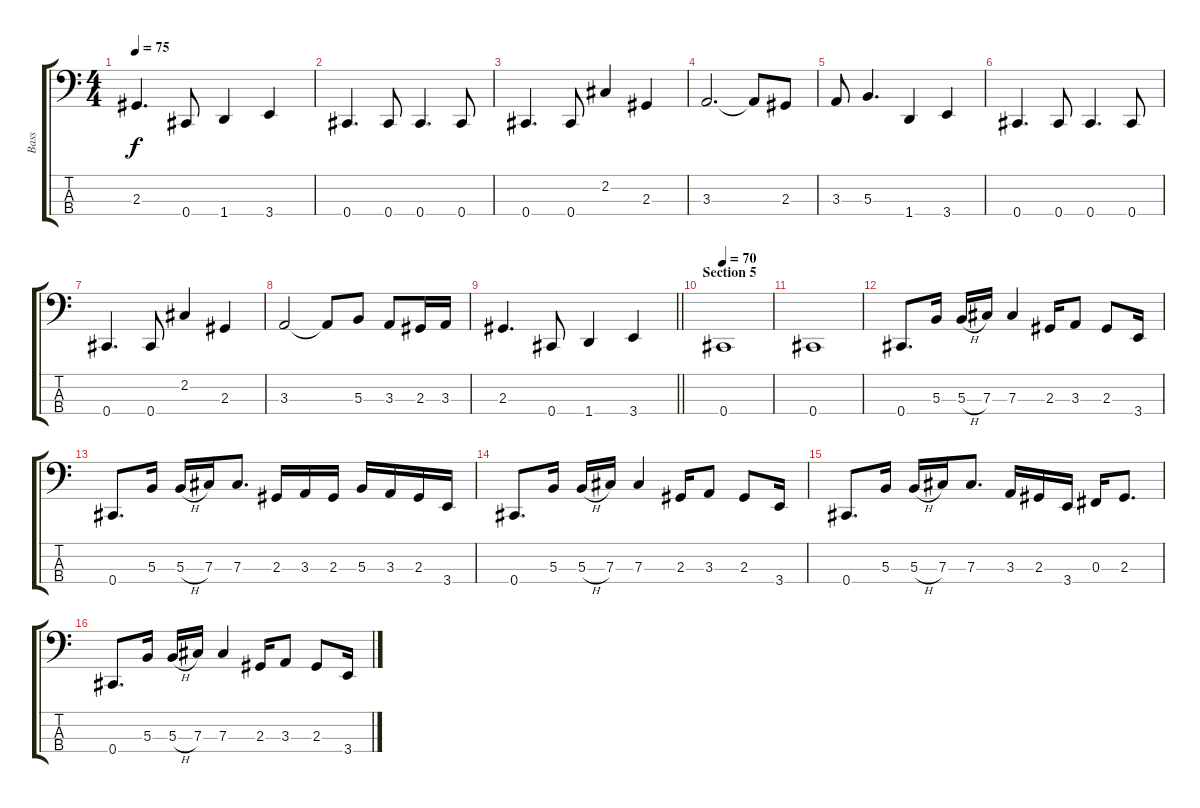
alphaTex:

\track ("Bass" "Bass") {instrument electricbasspick}
\staff {score tabs}
\tuning (E2 B1 Gb1 Db1) {hide}
\ts (4 4)
\tempo 75
\clef f4
\ks c
2.3.4{d dy f} 0.4.8 1.4.4 3.4.4 |
0.4.4{d} 0.4.8 0.4.4{d} 0.4.8 |
0.4.4{d} 0.4.8 2.2.4 2.3.4 |
3.3.2{d} 3.3{t}.8 2.3.8 |
3.3.8 5.3.4{d} 1.4.4 3.4.4 |
0.4.4{d} 0.4.8 0.4.4{d} 0.4.8 |
0.4.4{d} 0.4.8 2.2.4 2.3.4 |
3.3.2 3.3{t}.8 5.3.8 3.3.8 2.3.16 3.3.16 |
\barLineRight lightlight
2.3.4{d} 0.4.8 1.4.4 3.4.4 |
\section ("" "Section 5")
\tempo 70
0.4.1 |
0.4.1 |
0.4.8{d} 5.3.16 5.3{h}.16 7.3.16 7.3.4 2.3.16 3.3.8 2.3.8 3.4.16 |
0.4.8{d} 5.3.16 5.3{h}.16 7.3.16 7.3.8{d} 2.3.16 3.3.16 2.3.16 5.3.16 3.3.16 2.3.16 3.4.16 |
0.4.8{d} 5.3.16 5.3{h}.16 7.3.16 7.3.4 2.3.16 3.3.8 2.3.8 3.4.16 |
0.4.8{d} 5.3.16 5.3{h}.16 7.3.16 7.3.8{d} 3.3.16 2.3.16 3.4.16 0.3.16 2.3.8{d} |
0.4.8{d} 5.3.16 5.3{h}.16 7.3.16 7.3.4 2.3.16 3.3.8 2.3.8 3.4.16
